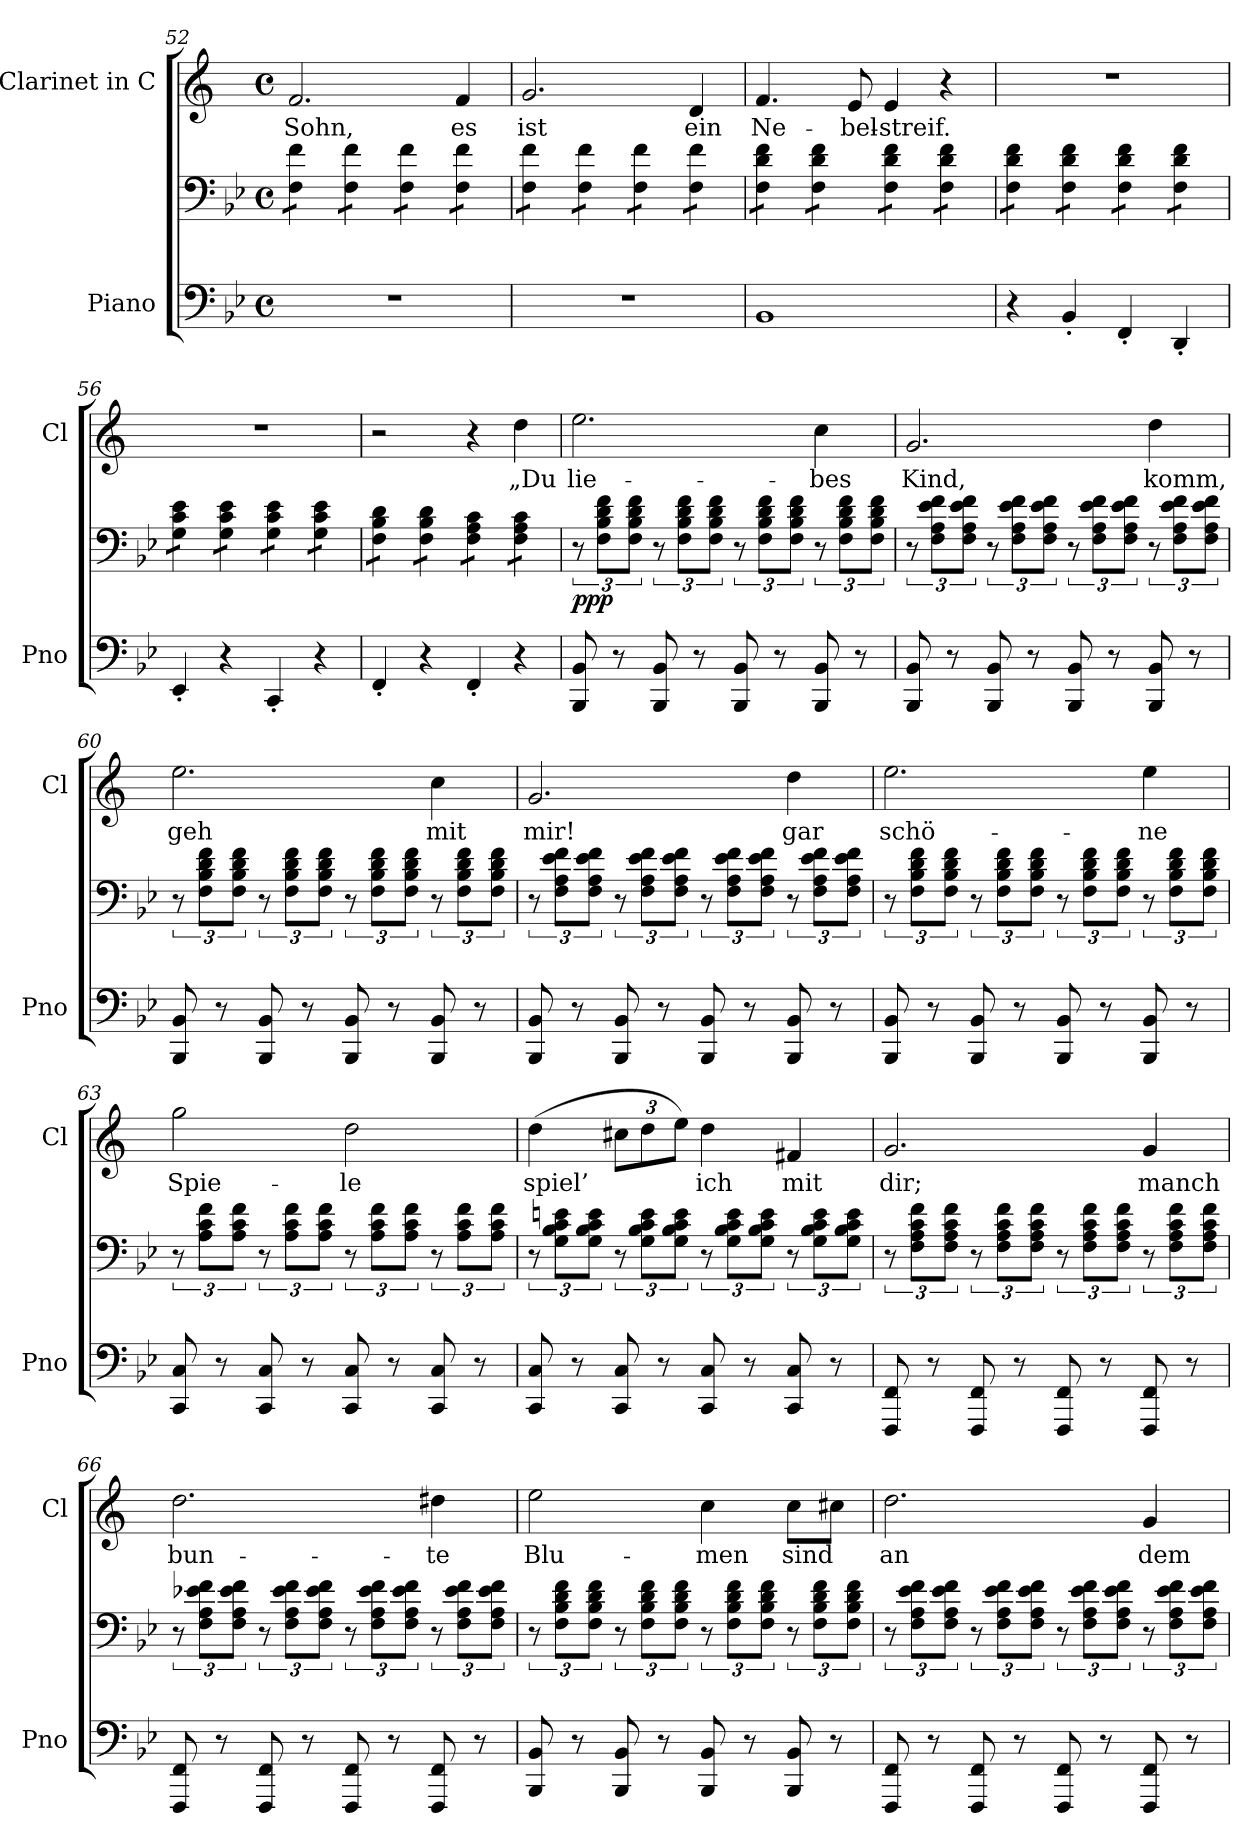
**kern	**kern	**dynam	**kern	**text
*part2	*part2	*part2	*part1	*part1
*staff3	*staff2	*staff2/3	*staff1	*staff1
*I"Piano	*	*	*I"Clarinet in C	*
*I'Pno	*	*	*I'Cl	*
*clefF4	*clefF4	*	*clefG2	*
*	*	*	*ITrd1c2	*
*k[b-e-]	*k[b-e-]	*	*k[b-e-]	*
*M4/4	*M4/4	*	*M4/4	*
*met(c)	*met(c)	*	*met(c)	*
=52	=52	=52	=52	=52
!	!	!	!	!LO:LY:b
*	*tremolo	*	*	*
1r	12F\ 12f\L	.	2.e-/	Sohn,
.	12F\ 12f\	.	.	.
.	12F\ 12f\J	.	.	.
.	12F\ 12f\L	.	.	.
.	12F\ 12f\	.	.	.
.	12F\ 12f\J	.	.	.
.	12F\ 12f\L	.	.	.
.	12F\ 12f\	.	.	.
.	12F\ 12f\J	.	.	.
!	!	!	!	!LO:LY:b
.	12F\ 12f\L	.	4e-/	es
.	12F\ 12f\	.	.	.
.	12F\ 12f\J	.	.	.
=53	=53	=53	=53	=53
!	!	!	!	!LO:LY:b
1r	12F\ 12f\L	.	2.f/	ist
.	12F\ 12f\	.	.	.
.	12F\ 12f\J	.	.	.
.	12F\ 12f\L	.	.	.
.	12F\ 12f\	.	.	.
.	12F\ 12f\J	.	.	.
.	12F\ 12f\L	.	.	.
.	12F\ 12f\	.	.	.
.	12F\ 12f\J	.	.	.
!	!	!	!	!LO:LY:b
.	12F\ 12f\L	.	4c/	ein
.	12F\ 12f\	.	.	.
.	12F\ 12f\J	.	.	.
!!LO:LB:g=z
=54	=54	=54	=54	=54
!	!	!	!	!LO:LY:b
1BB-	12F\ 12d\ 12f\L	.	4.e-/	Ne-
.	12F\ 12d\ 12f\	.	.	.
.	12F\ 12d\ 12f\J	.	.	.
.	12F\ 12d\ 12f\L	.	.	.
.	12F\ 12d\ 12f\	.	.	.
!	!	!	!	!LO:LY:b
.	.	.	8d/	-bel-
.	12F\ 12d\ 12f\J	.	.	.
!	!	!	!	!LO:LY:b
.	12F\ 12d\ 12f\L	.	4d/	-streif.
.	12F\ 12d\ 12f\	.	.	.
.	12F\ 12d\ 12f\J	.	.	.
.	12F\ 12d\ 12f\L	.	4r	.
.	12F\ 12d\ 12f\	.	.	.
.	12F\ 12d\ 12f\J	.	.	.
=55	=55	=55	=55	=55
4r	12F\ 12d\ 12f\L	.	1r	.
.	12F\ 12d\ 12f\	.	.	.
.	12F\ 12d\ 12f\J	.	.	.
4BB-'/	12F\ 12d\ 12f\L	.	.	.
.	12F\ 12d\ 12f\	.	.	.
.	12F\ 12d\ 12f\J	.	.	.
4FF'/	12F\ 12d\ 12f\L	.	.	.
.	12F\ 12d\ 12f\	.	.	.
.	12F\ 12d\ 12f\J	.	.	.
4DD'/	12F\ 12d\ 12f\L	.	.	.
.	12F\ 12d\ 12f\	.	.	.
.	12F\ 12d\ 12f\J	.	.	.
=56	=56	=56	=56	=56
4EE-'/	12G\ 12c\ 12e-\L	.	1r	.
.	12G\ 12c\ 12e-\	.	.	.
.	12G\ 12c\ 12e-\J	.	.	.
4r	12G\ 12c\ 12e-\L	.	.	.
.	12G\ 12c\ 12e-\	.	.	.
.	12G\ 12c\ 12e-\J	.	.	.
4CC'/	12G\ 12c\ 12e-\L	.	.	.
.	12G\ 12c\ 12e-\	.	.	.
.	12G\ 12c\ 12e-\J	.	.	.
4r	12G\ 12c\ 12e-\L	.	.	.
.	12G\ 12c\ 12e-\	.	.	.
.	12G\ 12c\ 12e-\J	.	.	.
=57	=57	=57	=57	=57
4FF'/	12F\ 12B-\ 12d\L	.	2r	.
.	12F\ 12B-\ 12d\	.	.	.
.	12F\ 12B-\ 12d\J	.	.	.
4r	12F\ 12B-\ 12d\L	.	.	.
.	12F\ 12B-\ 12d\	.	.	.
.	12F\ 12B-\ 12d\J	.	.	.
4FF'/	12F\ 12A\ 12c\L	.	4r	.
.	12F\ 12A\ 12c\	.	.	.
.	12F\ 12A\ 12c\J	.	.	.
!	!	!	!	!LO:LY:b
4r	12F\ 12A\ 12c\L	.	4cc\	„Du
.	12F\ 12A\ 12c\	.	.	.
.	12F\ 12A\ 12c\J	.	.	.
*	*Xtremolo	*	*	*
=58	=58	=58	=58	=58
!	!	!LO:DY:b	!	!LO:LY:b
8BBB-/ 8BB-/	12r	ppp	2.dd\	lie-
.	12F\ 12B-\ 12d\ 12f\L	.	.	.
8r	.	.	.	.
.	12F\ 12B-\ 12d\ 12f\J	.	.	.
8BBB-/ 8BB-/	12r	.	.	.
.	12F\ 12B-\ 12d\ 12f\L	.	.	.
8r	.	.	.	.
.	12F\ 12B-\ 12d\ 12f\J	.	.	.
8BBB-/ 8BB-/	12r	.	.	.
.	12F\ 12B-\ 12d\ 12f\L	.	.	.
8r	.	.	.	.
.	12F\ 12B-\ 12d\ 12f\J	.	.	.
!	!	!	!	!LO:LY:b
8BBB-/ 8BB-/	12r	.	4b-\	-bes
.	12F\ 12B-\ 12d\ 12f\L	.	.	.
8r	.	.	.	.
.	12F\ 12B-\ 12d\ 12f\J	.	.	.
=59	=59	=59	=59	=59
!	!	!	!	!LO:LY:b
8BBB-/ 8BB-/	12r	.	2.f/	Kind,
.	12F\ 12A\ 12e-\ 12f\L	.	.	.
8r	.	.	.	.
.	12F\ 12A\ 12e-\ 12f\J	.	.	.
8BBB-/ 8BB-/	12r	.	.	.
.	12F\ 12A\ 12e-\ 12f\L	.	.	.
8r	.	.	.	.
.	12F\ 12A\ 12e-\ 12f\J	.	.	.
8BBB-/ 8BB-/	12r	.	.	.
.	12F\ 12A\ 12e-\ 12f\L	.	.	.
8r	.	.	.	.
.	12F\ 12A\ 12e-\ 12f\J	.	.	.
!	!	!	!	!LO:LY:b
8BBB-/ 8BB-/	12r	.	4cc\	komm,
.	12F\ 12A\ 12e-\ 12f\L	.	.	.
8r	.	.	.	.
.	12F\ 12A\ 12e-\ 12f\J	.	.	.
!!LO:PB:g=z
=60	=60	=60	=60	=60
!	!	!	!	!LO:LY:b
8BBB-/ 8BB-/	12r	.	2.dd\	geh
.	12F\ 12B-\ 12d\ 12f\L	.	.	.
8r	.	.	.	.
.	12F\ 12B-\ 12d\ 12f\J	.	.	.
8BBB-/ 8BB-/	12r	.	.	.
.	12F\ 12B-\ 12d\ 12f\L	.	.	.
8r	.	.	.	.
.	12F\ 12B-\ 12d\ 12f\J	.	.	.
8BBB-/ 8BB-/	12r	.	.	.
.	12F\ 12B-\ 12d\ 12f\L	.	.	.
8r	.	.	.	.
.	12F\ 12B-\ 12d\ 12f\J	.	.	.
!	!	!	!	!LO:LY:b
8BBB-/ 8BB-/	12r	.	4b-\	mit
.	12F\ 12B-\ 12d\ 12f\L	.	.	.
8r	.	.	.	.
.	12F\ 12B-\ 12d\ 12f\J	.	.	.
=61	=61	=61	=61	=61
!	!	!	!	!LO:LY:b
8BBB-/ 8BB-/	12r	.	2.f/	mir!
.	12F\ 12A\ 12e-\ 12f\L	.	.	.
8r	.	.	.	.
.	12F\ 12A\ 12e-\ 12f\J	.	.	.
8BBB-/ 8BB-/	12r	.	.	.
.	12F\ 12A\ 12e-\ 12f\L	.	.	.
8r	.	.	.	.
.	12F\ 12A\ 12e-\ 12f\J	.	.	.
8BBB-/ 8BB-/	12r	.	.	.
.	12F\ 12A\ 12e-\ 12f\L	.	.	.
8r	.	.	.	.
.	12F\ 12A\ 12e-\ 12f\J	.	.	.
!	!	!	!	!LO:LY:b
8BBB-/ 8BB-/	12r	.	4cc\	gar
.	12F\ 12A\ 12e-\ 12f\L	.	.	.
8r	.	.	.	.
.	12F\ 12A\ 12e-\ 12f\J	.	.	.
=62	=62	=62	=62	=62
!	!	!	!	!LO:LY:b
8BBB-/ 8BB-/	12r	.	2.dd\	schö-
.	12F\ 12B-\ 12d\ 12f\L	.	.	.
8r	.	.	.	.
.	12F\ 12B-\ 12d\ 12f\J	.	.	.
8BBB-/ 8BB-/	12r	.	.	.
.	12F\ 12B-\ 12d\ 12f\L	.	.	.
8r	.	.	.	.
.	12F\ 12B-\ 12d\ 12f\J	.	.	.
8BBB-/ 8BB-/	12r	.	.	.
.	12F\ 12B-\ 12d\ 12f\L	.	.	.
8r	.	.	.	.
.	12F\ 12B-\ 12d\ 12f\J	.	.	.
!	!	!	!	!LO:LY:b
8BBB-/ 8BB-/	12r	.	4dd\	-ne
.	12F\ 12B-\ 12d\ 12f\L	.	.	.
8r	.	.	.	.
.	12F\ 12B-\ 12d\ 12f\J	.	.	.
=63	=63	=63	=63	=63
!	!	!	!	!LO:LY:b
8CC/ 8C/	12r	.	2ff\	Spie-
.	12A\ 12c\ 12f\L	.	.	.
8r	.	.	.	.
.	12A\ 12c\ 12f\J	.	.	.
8CC/ 8C/	12r	.	.	.
.	12A\ 12c\ 12f\L	.	.	.
8r	.	.	.	.
.	12A\ 12c\ 12f\J	.	.	.
!	!	!	!	!LO:LY:b
8CC/ 8C/	12r	.	2cc\	-le
.	12A\ 12c\ 12f\L	.	.	.
8r	.	.	.	.
.	12A\ 12c\ 12f\J	.	.	.
8CC/ 8C/	12r	.	.	.
.	12A\ 12c\ 12f\L	.	.	.
8r	.	.	.	.
.	12A\ 12c\ 12f\J	.	.	.
!!LO:LB:g=z
=64	=64	=64	=64	=64
!	!	!	!	!LO:LY:b
8CC/ 8C/	12r	.	(4cc\	spiel’
.	12G\ 12B-\ 12c\ 12en\L	.	.	.
8r	.	.	.	.
.	12G\ 12B-\ 12c\ 12e\J	.	.	.
*	*	*	*Xbrackettup	*
8CC/ 8C/	12r	.	12bn\L	.
.	12G\ 12B-\ 12c\ 12e\L	.	12cc\	.
8r	.	.	.	.
.	12G\ 12B-\ 12c\ 12e\J	.	12dd\J)	.
!	!	!	!	!LO:LY:b
8CC/ 8C/	12r	.	4cc\	ich
.	12G\ 12B-\ 12c\ 12e\L	.	.	.
8r	.	.	.	.
.	12G\ 12B-\ 12c\ 12e\J	.	.	.
!	!	!	!	!LO:LY:b
8CC/ 8C/	12r	.	4en/	mit
.	12G\ 12B-\ 12c\ 12e\L	.	.	.
8r	.	.	.	.
.	12G\ 12B-\ 12c\ 12e\J	.	.	.
=65	=65	=65	=65	=65
!	!	!	!	!LO:LY:b
8FFF/ 8FF/	12r	.	2.f/	dir;
.	12F\ 12A\ 12c\ 12f\L	.	.	.
8r	.	.	.	.
.	12F\ 12A\ 12c\ 12f\J	.	.	.
8FFF/ 8FF/	12r	.	.	.
.	12F\ 12A\ 12c\ 12f\L	.	.	.
8r	.	.	.	.
.	12F\ 12A\ 12c\ 12f\J	.	.	.
8FFF/ 8FF/	12r	.	.	.
.	12F\ 12A\ 12c\ 12f\L	.	.	.
8r	.	.	.	.
.	12F\ 12A\ 12c\ 12f\J	.	.	.
!	!	!	!	!LO:LY:b
8FFF/ 8FF/	12r	.	4f/	manch
.	12F\ 12A\ 12c\ 12f\L	.	.	.
8r	.	.	.	.
.	12F\ 12A\ 12c\ 12f\J	.	.	.
=66	=66	=66	=66	=66
!	!	!	!	!LO:LY:b
8FFF/ 8FF/	12r	.	2.cc\	bun-
.	12F\ 12A\ 12e-X\ 12f\L	.	.	.
8r	.	.	.	.
.	12F\ 12A\ 12e-\ 12f\J	.	.	.
8FFF/ 8FF/	12r	.	.	.
.	12F\ 12A\ 12e-\ 12f\L	.	.	.
8r	.	.	.	.
.	12F\ 12A\ 12e-\ 12f\J	.	.	.
8FFF/ 8FF/	12r	.	.	.
.	12F\ 12A\ 12e-\ 12f\L	.	.	.
8r	.	.	.	.
.	12F\ 12A\ 12e-\ 12f\J	.	.	.
!	!	!	!	!LO:LY:b
8FFF/ 8FF/	12r	.	4cc#X\	-te
.	12F\ 12A\ 12e-\ 12f\L	.	.	.
8r	.	.	.	.
.	12F\ 12A\ 12e-\ 12f\J	.	.	.
=67	=67	=67	=67	=67
!	!	!	!	!LO:LY:b
8BBB-/ 8BB-/	12r	.	2dd\	Blu-
.	12F\ 12B-\ 12d\ 12f\L	.	.	.
8r	.	.	.	.
.	12F\ 12B-\ 12d\ 12f\J	.	.	.
8BBB-/ 8BB-/	12r	.	.	.
.	12F\ 12B-\ 12d\ 12f\L	.	.	.
8r	.	.	.	.
.	12F\ 12B-\ 12d\ 12f\J	.	.	.
!	!	!	!	!LO:LY:b
8BBB-/ 8BB-/	12r	.	4b-\	-men
.	12F\ 12B-\ 12d\ 12f\L	.	.	.
8r	.	.	.	.
.	12F\ 12B-\ 12d\ 12f\J	.	.	.
!	!	!	!	!LO:LY:b
8BBB-/ 8BB-/	12r	.	8b-\L	sind
.	12F\ 12B-\ 12d\ 12f\L	.	.	.
8r	.	.	8bn\J	.
.	12F\ 12B-\ 12d\ 12f\J	.	.	.
!!LO:LB:g=z
=68	=68	=68	=68	=68
!	!	!	!	!LO:LY:b
8FFF/ 8FF/	12r	.	2.cc\	an
.	12F\ 12A\ 12e-\ 12f\L	.	.	.
8r	.	.	.	.
.	12F\ 12A\ 12e-\ 12f\J	.	.	.
8FFF/ 8FF/	12r	.	.	.
.	12F\ 12A\ 12e-\ 12f\L	.	.	.
8r	.	.	.	.
.	12F\ 12A\ 12e-\ 12f\J	.	.	.
8FFF/ 8FF/	12r	.	.	.
.	12F\ 12A\ 12e-\ 12f\L	.	.	.
8r	.	.	.	.
.	12F\ 12A\ 12e-\ 12f\J	.	.	.
!	!	!	!	!LO:LY:b
8FFF/ 8FF/	12r	.	4f/	dem
.	12F\ 12A\ 12e-\ 12f\L	.	.	.
8r	.	.	.	.
.	12F\ 12A\ 12e-\ 12f\J	.	.	.
=	=	=	=	=
*-	*-	*-	*-	*-
